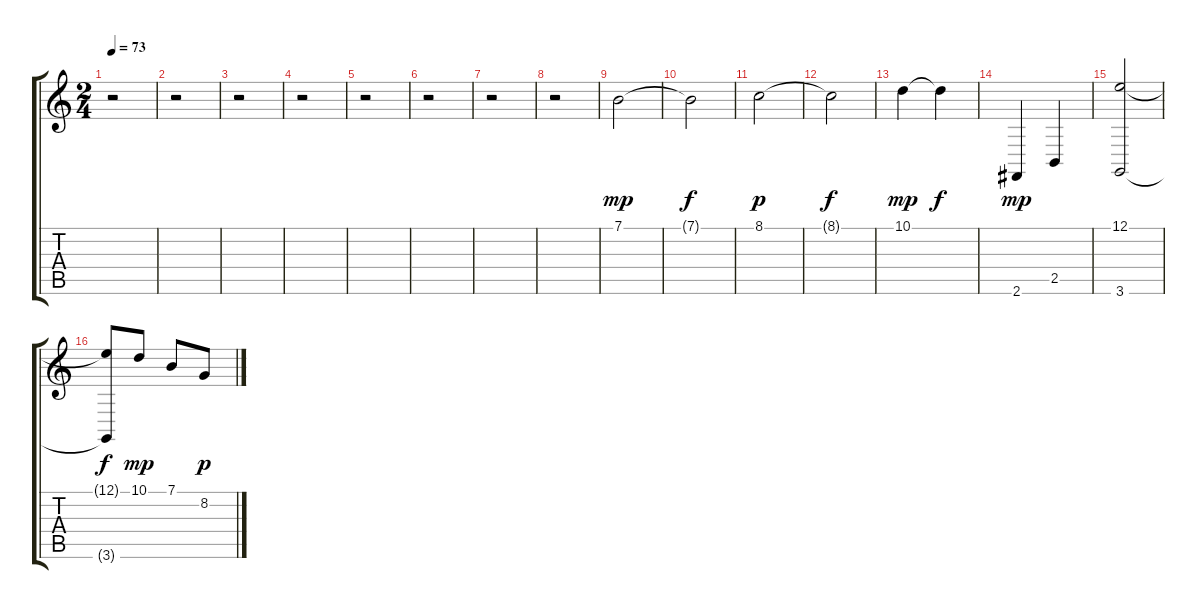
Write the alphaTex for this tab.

\track "" {instrument stringensemble1}
\staff {score tabs}
\tuning (E4 B3 G3 D3 A2 E2) {hide}
\ts (2 4)
\tempo 73
\clef g2
\ks c
r.2{dy mp} |
r.2 |
r.2 |
r.2 |
r.2 |
r.2 |
r.2 |
r.2 |
7.1.2 |
7.1{t}.2{dy f} |
8.1.2{dy p} |
8.1{t}.2{dy f} |
10.1.4{dy mp} 10.1{t}.4{dy f} |
2.6.4{dy mp} 2.5.4 |
(12.1 3.6).2 |
(12.1{t} 3.6{t}).8{dy f} 10.1.8{dy mp} 7.1.8 8.2.8{dy p}
